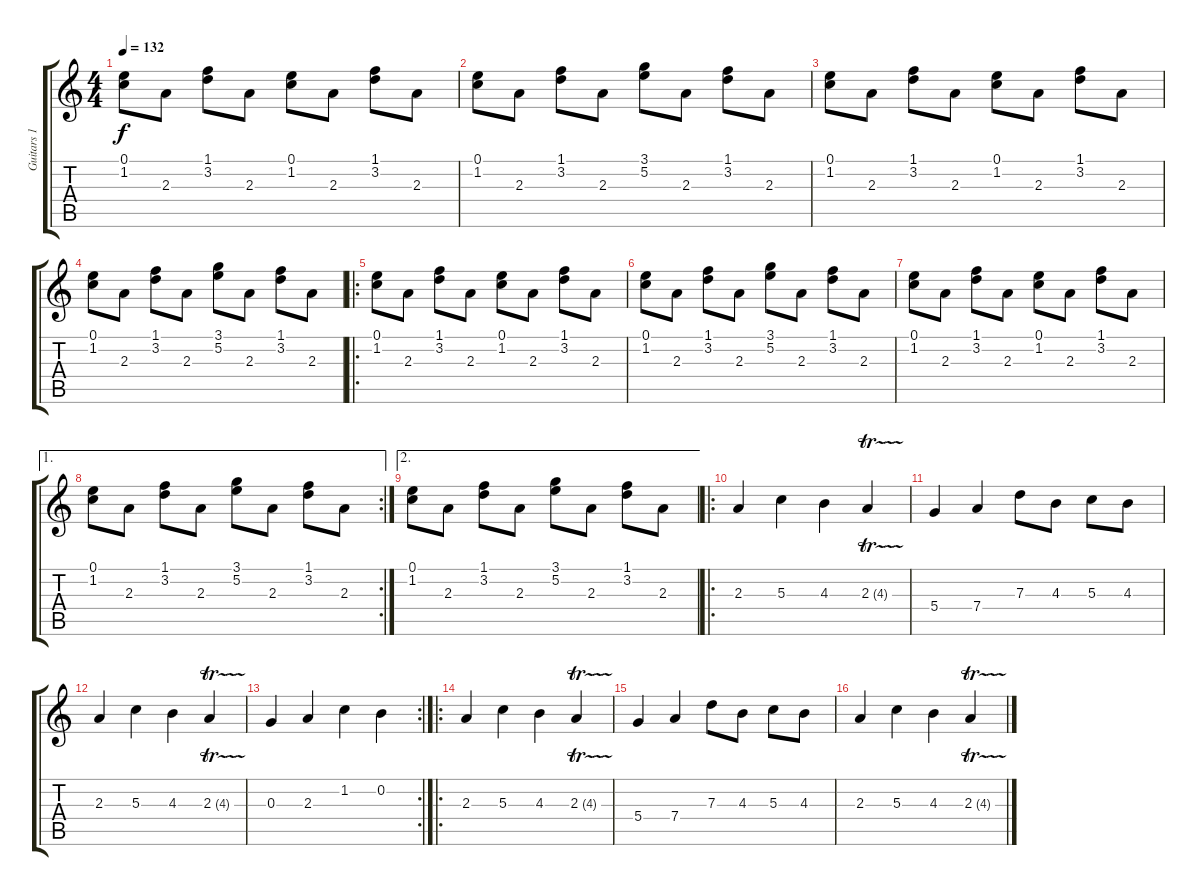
\track ("Guitars 1" "Guitars 1") {instrument distortionguitar}
\staff {score tabs}
\tuning (E4 B3 G3 D3 A2 E2) {hide}
\ts (4 4)
\tempo 132
\clef g2
\ks c
(0.1 1.2).8{dy f instrument distortionguitar} 2.3.8 (1.1 3.2).8 2.3.8 (0.1 1.2).8 2.3.8 (1.1 3.2).8 2.3.8 |
(0.1 1.2).8 2.3.8 (1.1 3.2).8 2.3.8 (3.1 5.2).8 2.3.8 (1.1 3.2).8 2.3.8 |
(0.1 1.2).8 2.3.8 (1.1 3.2).8 2.3.8 (0.1 1.2).8 2.3.8 (1.1 3.2).8 2.3.8 |
(0.1 1.2).8 2.3.8 (1.1 3.2).8 2.3.8 (3.1 5.2).8 2.3.8 (1.1 3.2).8 2.3.8 |
\ro
(0.1 1.2).8 2.3.8 (1.1 3.2).8 2.3.8 (0.1 1.2).8 2.3.8 (1.1 3.2).8 2.3.8 |
(0.1 1.2).8 2.3.8 (1.1 3.2).8 2.3.8 (3.1 5.2).8 2.3.8 (1.1 3.2).8 2.3.8 |
(0.1 1.2).8 2.3.8 (1.1 3.2).8 2.3.8 (0.1 1.2).8 2.3.8 (1.1 3.2).8 2.3.8 |
\ae 1
\rc 2
(0.1 1.2).8 2.3.8 (1.1 3.2).8 2.3.8 (3.1 5.2).8 2.3.8 (1.1 3.2).8 2.3.8 |
\ae 2
(0.1 1.2).8 2.3.8 (1.1 3.2).8 2.3.8 (3.1 5.2).8 2.3.8 (1.1 3.2).8 2.3.8 |
\ro
2.3.4 5.3.4 4.3.4 2.3{tr (4 16)}.4 |
5.4.4 7.4.4 7.3.8 4.3.8 5.3.8 4.3.8 |
2.3.4 5.3.4 4.3.4 2.3{tr (4 16)}.4 |
\rc 2
0.3.4 2.3.4 1.2.4 0.2.4 |
\ro
2.3.4 5.3.4 4.3.4 2.3{tr (4 16)}.4 |
5.4.4 7.4.4 7.3.8 4.3.8 5.3.8 4.3.8 |
2.3.4 5.3.4 4.3.4 2.3{tr (4 16)}.4
